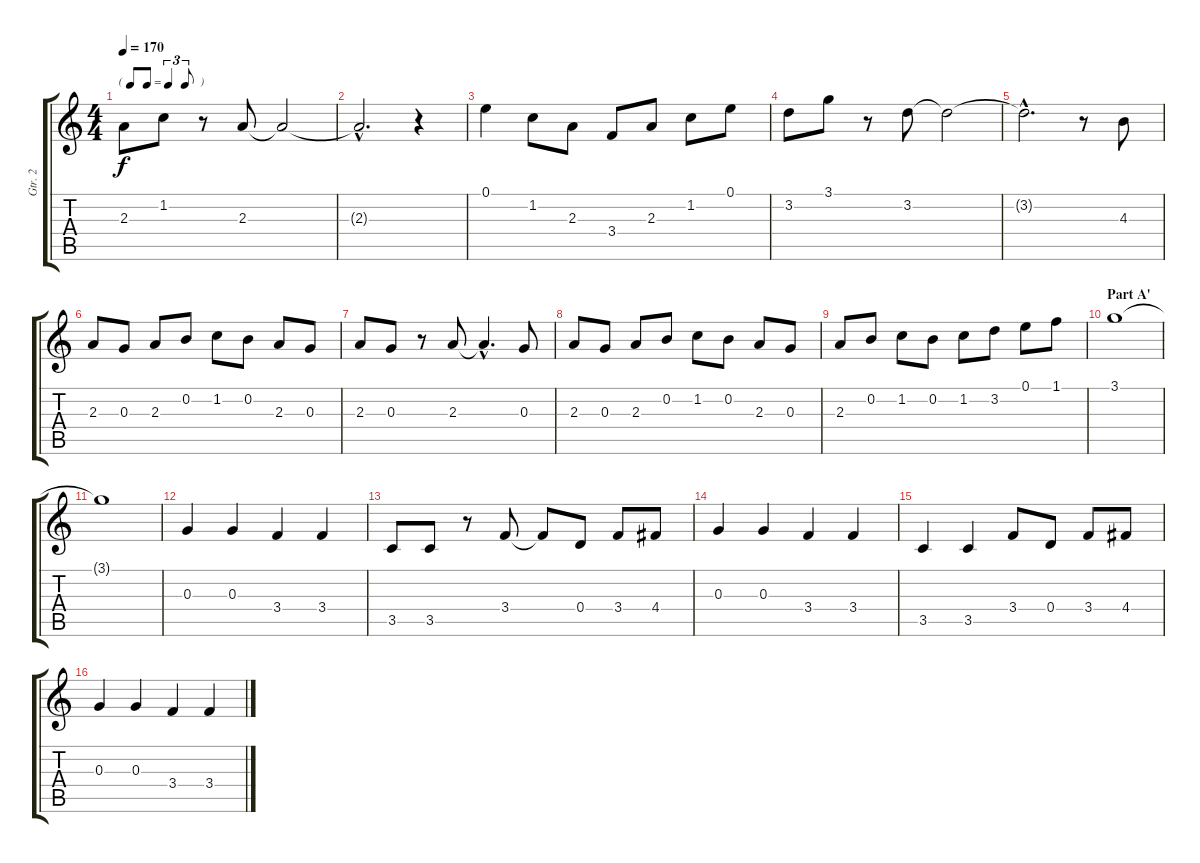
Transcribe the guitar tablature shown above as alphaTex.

\track ("Gtr. 2" "Gtr. 2") {instrument distortionguitar}
\staff {score tabs}
\tuning (E4 B3 G3 D3 A2 E2) {hide}
\ts (4 4)
\tf triplet8th
\tempo 170
\clef g2
\ks c
2.3.8{dy f} 1.2.8 r.8 2.3.8 2.3{t}.2 |
2.3{hac t}.2{d} r.4 |
0.1.4 1.2.8 2.3.8 3.4.8 2.3.8 1.2.8 0.1.8 |
3.2.8 3.1.8 r.8 3.2.8 3.2{t}.2 |
3.2{hac t}.2{d} r.8 4.3.8 |
2.3.8 0.3.8 2.3.8 0.2.8 1.2.8 0.2.8 2.3.8 0.3.8 |
2.3.8 0.3.8 r.8 2.3.8 2.3{hac t}.4{d} 0.3.8 |
2.3.8 0.3.8 2.3.8 0.2.8 1.2.8 0.2.8 2.3.8 0.3.8 |
2.3.8 0.2.8 1.2.8 0.2.8 1.2.8 3.2.8 0.1.8 1.1.8 |
\section ("" "Part A'")
3.1.1 |
3.1{t}.1 |
0.3.4 0.3.4 3.4.4 3.4.4 |
3.5.8 3.5.8 r.8 3.4.8 3.4{t}.8 0.4.8 3.4.8 4.4.8 |
0.3.4 0.3.4 3.4.4 3.4.4 |
3.5.4 3.5.4 3.4.8 0.4.8 3.4.8 4.4.8 |
0.3.4 0.3.4 3.4.4 3.4.4
